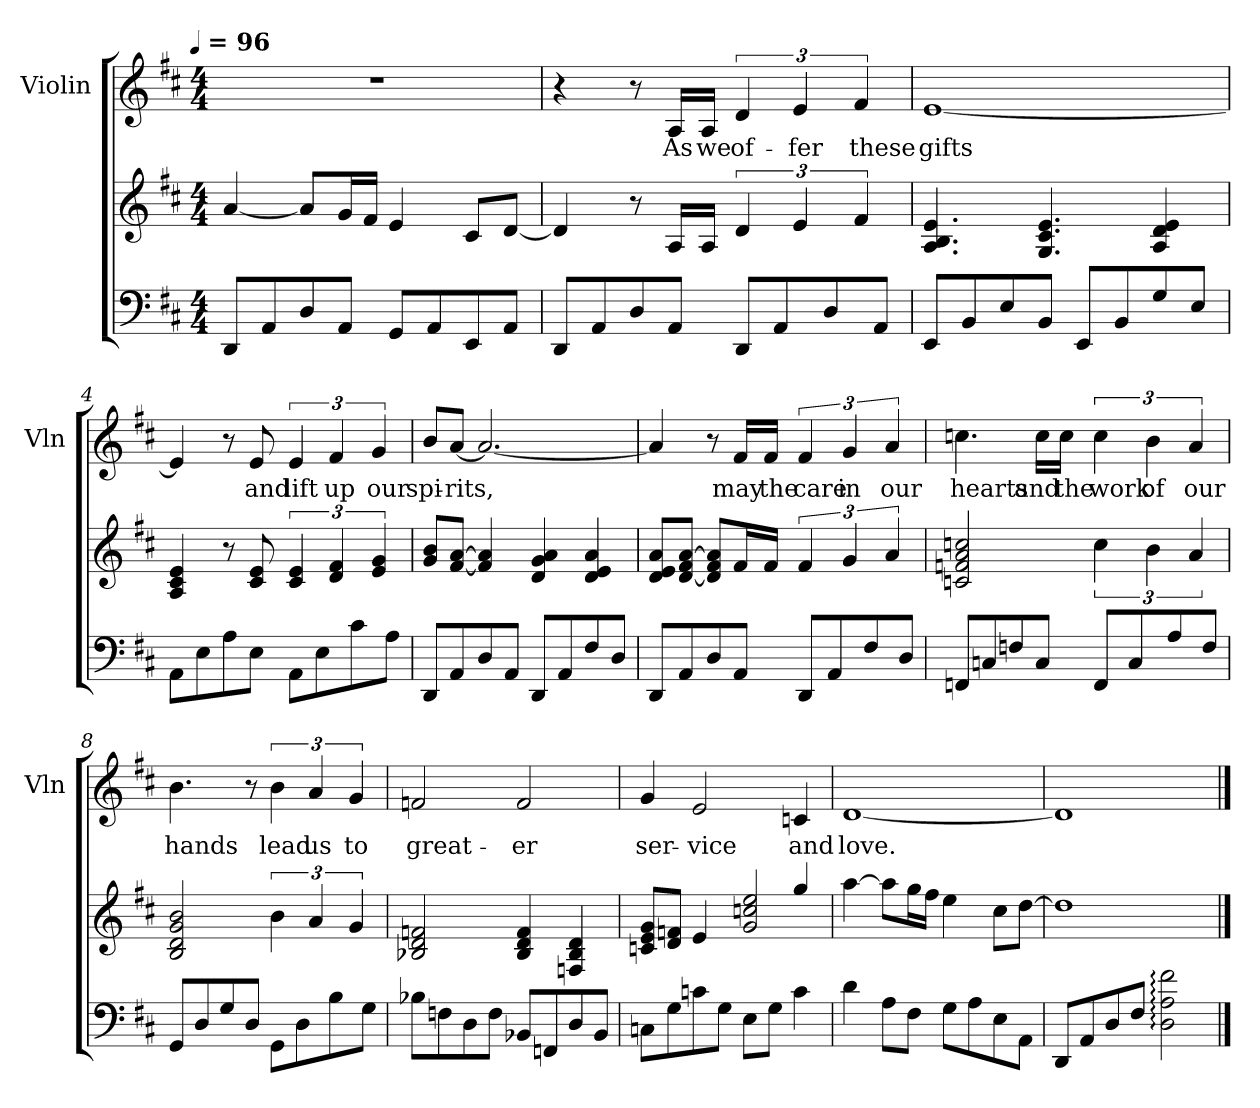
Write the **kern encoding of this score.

**kern	**kern	**kern	**text
*part2	*part2	*part1	*part1
*staff3	*staff2	*staff1	*staff1
*	*	*I"Violin	*
*	*	*I'Vln	*
*clefF4	*clefG2	*clefG2	*
*k[f#c#]	*k[f#c#]	*k[f#c#]	*
!!LO:TX:omd:t=[quarter] = 96
*M4/4	*M4/4	*M4/4	*
*MM96	*MM96	*MM96	*
=1	=1	=1	=1
8DDL	[4a/	1r	.
8AA	.	.	.
8D	8aL]	.	.
8AAJ	16gL	.	.
.	16f#JJ	.	.
8GGL	4e/	.	.
8AA	.	.	.
8EE	8c#L	.	.
8AAJ	[8dJ	.	.
=2	=2	=2	=2
8DDL	4d/]	4r	.
8AA	.	.	.
8D	8r	8r	.
8AAJ	16ALL	16ALL	As
.	16AJJ	16AJJ	we
8DDL	6d	6d	of-
8AA	.	.	.
.	6e	6e	-fer
8D	.	.	.
.	6f#	6f#	these
8AAJ	.	.	.
=3	=3	=3	=3
8EEL	4.A/ 4.B/ 4.e/	[1e	gifts
8BB	.	.	.
8E	.	.	.
8BBJ	4.G/ 4.c#/ 4.e/	.	.
8EEL	.	.	.
8BB	.	.	.
8G	4A/ 4d/ 4e/	.	.
8EJ	.	.	.
=4	=4	=4	=4
8AAL	4A/ 4c#/ 4e/	4e/]	.
8E	.	.	.
8A	8r	8r	.
8EJ	8c#/ 8e/	8e/	and
8AAL	6c# 6e	6e	lift
8E	.	.	.
.	6d 6f#	6f#	up
8c#	.	.	.
.	6e 6g	6g	our
8AJ	.	.	.
!!LO:LB:g=z
=5	=5	=5	=5
8DDL	8g 8bL	8bL	spi-
8AA	[8f# [8aJ	[8aJ	-rits,
8D	4f#]/ 4a]/	2.a/_	.
8AAJ	.	.	.
8DDL	4d/ 4g/ 4a/	.	.
8AA	.	.	.
8F#	4d/ 4e/ 4a/	.	.
8DJ	.	.	.
=6	=6	=6	=6
8DDL	8d 8e 8aL	4a/]	.
8AA	[8d 8f# [8aJ	.	.
8D	8d] 8f# 8a]L	8r	.
8AAJ	16f#L	16f#LL	may
.	16f#JJ	16f#JJ	the
8DDL	6f#	6f#	care
8AA	.	.	.
.	6g	6g	in
8F#	.	.	.
.	6a	6a	our
8DJ	.	.	.
=7	=7	=7	=7
8FFnL	2cn/ 2fn/ 2a/ 2ccn/	4.ccn\	hearts
8Cn	.	.	.
8Fn	.	.	.
8CJ	.	16ccLL	and
.	.	16ccJJ	the
8FFL	6cc	6cc	work
8C	.	.	.
.	6b	6b	of
8A	.	.	.
.	6a	6a	our
8FJ	.	.	.
!!LO:LB:g=z
=8	=8	=8	=8
8GGL	2B/ 2d/ 2g/ 2b/	4.b\	hands
8D	.	.	.
8G	.	.	.
8DJ	.	8r	.
8GGL	6b	6b	lead
8D	.	.	.
.	6a	6a	us
8B	.	.	.
.	6g	6g	to
8GJ	.	.	.
=9	=9	=9	=9
8B-XL	2B-X/ 2d/ 2fn/	2fn/	great-
8Fn	.	.	.
8D	.	.	.
8FJ	.	.	.
8BB-XL	4B-/ 4d/ 4f/	2f/	-er
8FFn	.	.	.
8D	4Fn/ 4B-/ 4d/	.	.
8BB-J	.	.	.
=10	=10	=10	=10
*	*^	*	*
8CnL	8cn 8e 8gL	2ryy	4g/	ser-
8G	8d 8fnJ	.	.	.
8cn	4e/	.	2e/	-vice
8GJ	.	.	.	.
8EL	2g/ 2ccn/ 2ee/	4ryy	.	.
8GJ	.	.	.	.
4c\	.	4gg/	4cn/	and
*	*v	*v	*	*
=11	=11	=11	=11
4d\	[4aa\	[1d	love.
8AL	8aaL]	.	.
8F#J	16ggL	.	.
.	16ff#iJJ	.	.
8GL	4ee\	.	.
8A	.	.	.
8E	8cc#iL	.	.
8AAJ	[8ddJ	.	.
=12	=12	=12	=12
8DDL	1dd]	1d]	.
8AA	.	.	.
8D	.	.	.
8F#J	.	.	.
2D:\ 2A:\ 2f#:\	.	.	.
==	==	==	==
*-	*-	*-	*-
